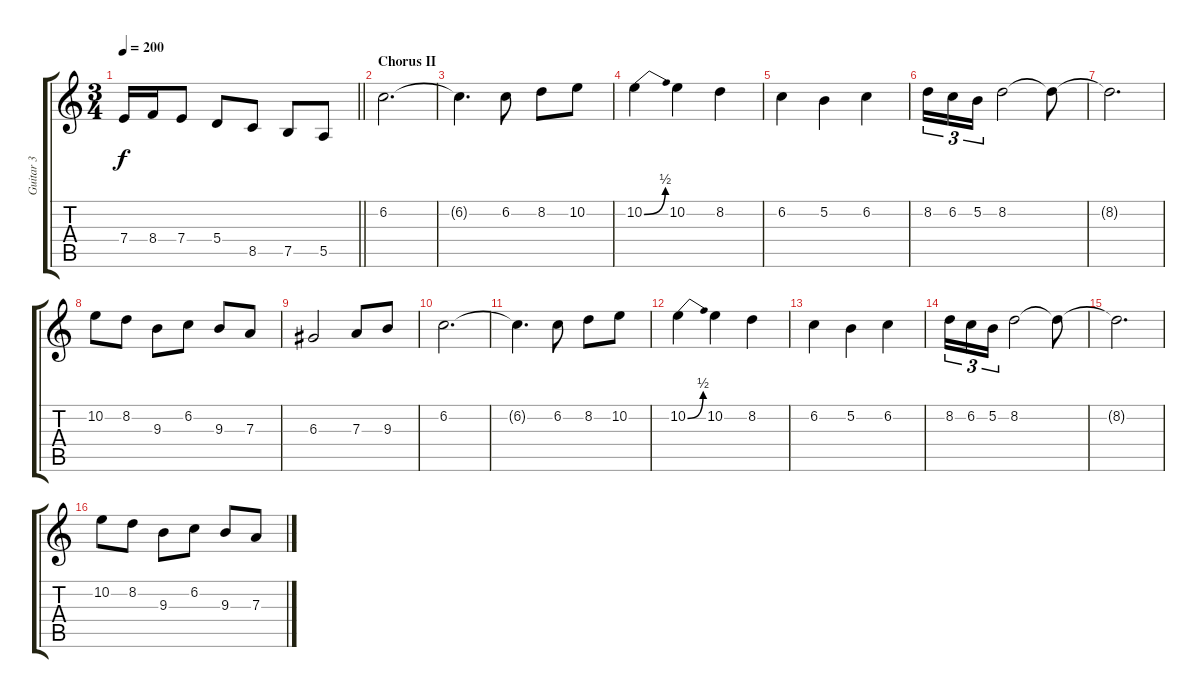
\track ("Guitar 3" "Guitar 3") {instrument distortionguitar}
\staff {score tabs}
\tuning (B3 Gb3 D3 A2 E2 B1) {hide}
\ts (3 4)
\tempo 200
\clef g2
\barLineRight lightlight
\ks c
7.4.16{dy f} 8.4.16 7.4.8 5.4.8 8.5.8 7.5.8 5.5.8 |
\section ("" "Chorus II")
6.2.2{d balance 8} |
6.2{t}.4{d} 6.2.8 8.2.8 10.2.8 |
10.2{be (bend 0 0 60 2)}.4 10.2.4 8.2.4 |
6.2.4 5.2.4 6.2.4 |
8.2.16{tu (3 2)} 6.2.16{tu (3 2)} 5.2.16{tu (3 2)} 8.2.2 8.2{t}.8 |
8.2{t}.2{d} |
10.2.8 8.2.8 9.3.8 6.2.8 9.3.8 7.3.8 |
6.3.2 7.3.8 9.3.8 |
6.2.2{d} |
6.2{t}.4{d} 6.2.8 8.2.8 10.2.8 |
10.2{be (bend 0 0 60 2)}.4 10.2.4 8.2.4 |
6.2.4 5.2.4 6.2.4 |
8.2.16{tu (3 2)} 6.2.16{tu (3 2)} 5.2.16{tu (3 2)} 8.2.2 8.2{t}.8 |
8.2{t}.2{d} |
10.2.8 8.2.8 9.3.8 6.2.8 9.3.8 7.3.8
